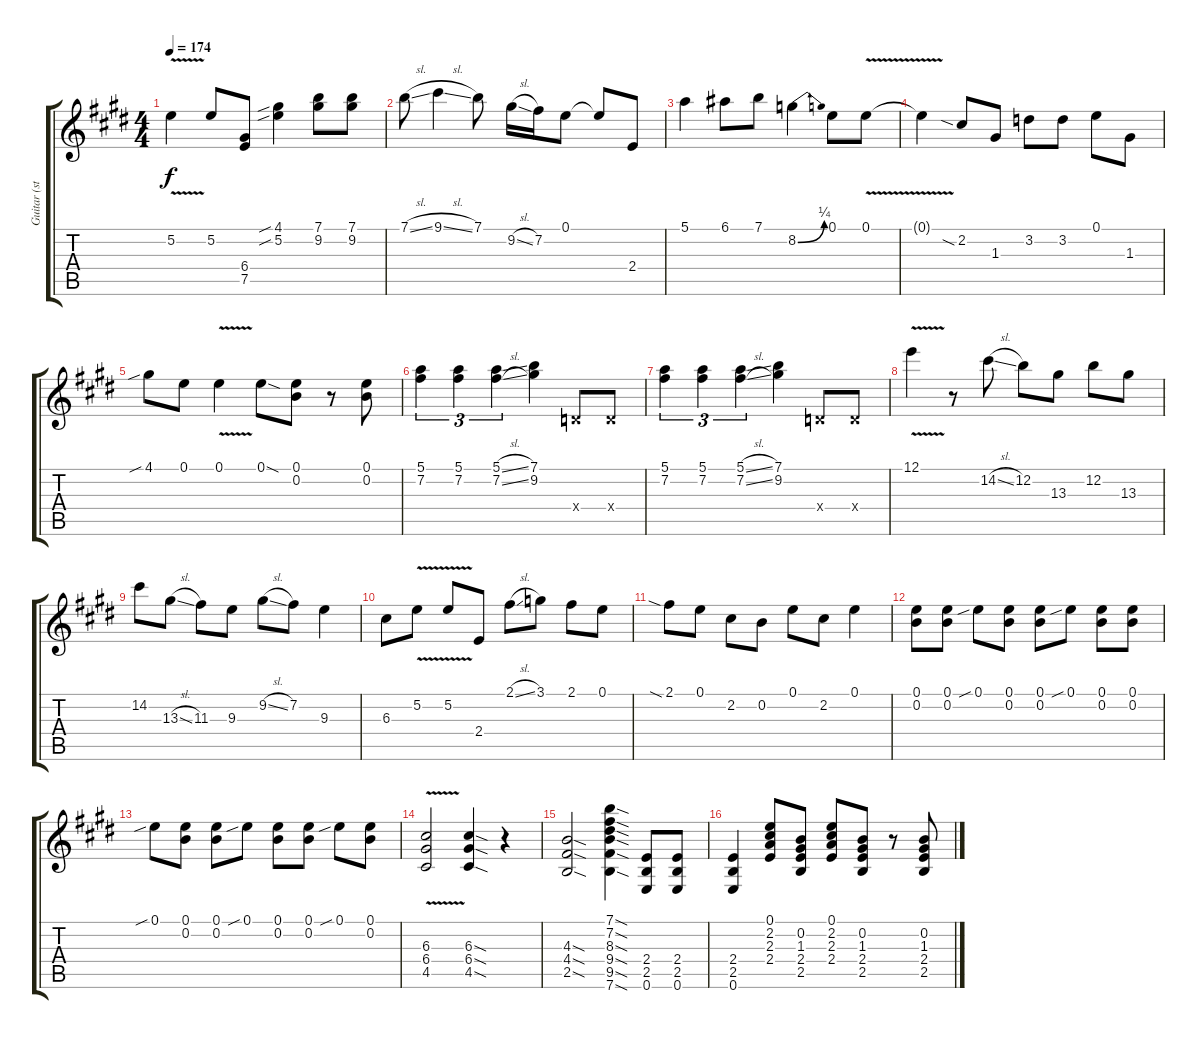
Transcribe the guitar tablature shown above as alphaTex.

\track ("Guitar (std-tune)" "Guitar (st") {instrument overdrivenguitar}
\staff {score tabs}
\tuning (E4 B3 G3 D3 A2 E2) {hide}
\ts (4 4)
\tempo 174
\clef g2
\ks e
5.2{v}.4{dy f} 5.2.8 (6.4 7.5).8 (4.1{sib} 5.2{sib}).4 (7.1 9.2).8 (7.1 9.2).8 |
\ks c#minor
7.1{sl}.8 9.1{sl}.4 7.1.8 9.2{sl}.16 7.2.16 0.1.8 0.1{t}.8 2.4.8 |
5.1.4 6.1.8 7.1.8 8.2{be (bend 0 0 60 1)}.4 0.1.8 0.1{v}.8 |
0.1{v t}.4 2.2{sia}.8 1.3.8 3.2.8 3.2.8 0.1.8 1.3.8 |
\ks e
4.1{sib}.8 0.1.8 0.1{v}.4 0.1{sod}.8 (0.1 0.2).8 r.8 (0.1 0.2).8 |
\ks c#minor
(5.1 7.2).4{tu (3 2)} (5.1 7.2).4{tu (3 2)} (5.1{sl} 7.2{sl}).4{tu (3 2)} (7.1 9.2).4 0.4{x}.8 0.4{x}.8 |
(5.1 7.2).4{tu (3 2)} (5.1 7.2).4{tu (3 2)} (5.1{sl} 7.2{sl}).4{tu (3 2)} (7.1 9.2).4 0.4{x}.8 0.4{x}.8 |
12.1{v}.4 r.8 14.2{sl}.8 12.2.8 13.3.8 12.2.8 13.3.8 |
\ks e
14.2.8 13.3{sl}.8 11.3.8 9.3.8 9.2{sl}.8 7.2.8 9.3.4 |
\ks c#minor
6.3.8 5.2{v}.8 5.2{v}.8 2.4.8 2.1{sl}.8 3.1.8 2.1.8 0.1.8 |
2.1{sia}.8 0.1.8 2.2.8 0.2.8 0.1.8 2.2.8 0.1.4 |
(0.1 0.2).8 (0.1 0.2).8 0.1{sib}.8 (0.1 0.2).8 (0.1 0.2).8 0.1{sib}.8 (0.1 0.2).8 (0.1 0.2).8 |
\ks e
0.1{sib}.8 (0.1 0.2).8 (0.1 0.2).8 0.1{sib}.8 (0.1 0.2).8 (0.1 0.2).8 0.1{sib}.8 (0.1 0.2).8 |
\ks c#minor
(6.3{v} 6.4{v} 4.5{v}).2 (6.3{sod} 6.4{sod} 4.5{sod}).4 r.4 |
(4.3{sod} 4.4{sod} 2.5{sod}).2 (7.1{sod} 7.2{sod} 8.3{sod} 9.4{sod} 9.5{sod} 7.6{sod}).4 (2.4 2.5 0.6).8 (2.4 2.5 0.6).8 |
(2.4 2.5 0.6).4 (0.1 2.2 2.3 2.4).8 (0.2 1.3 2.4 2.5).8 (0.1 2.2 2.3 2.4).8 (0.2 1.3 2.4 2.5).8 r.8 (0.2 1.3 2.4 2.5).8
